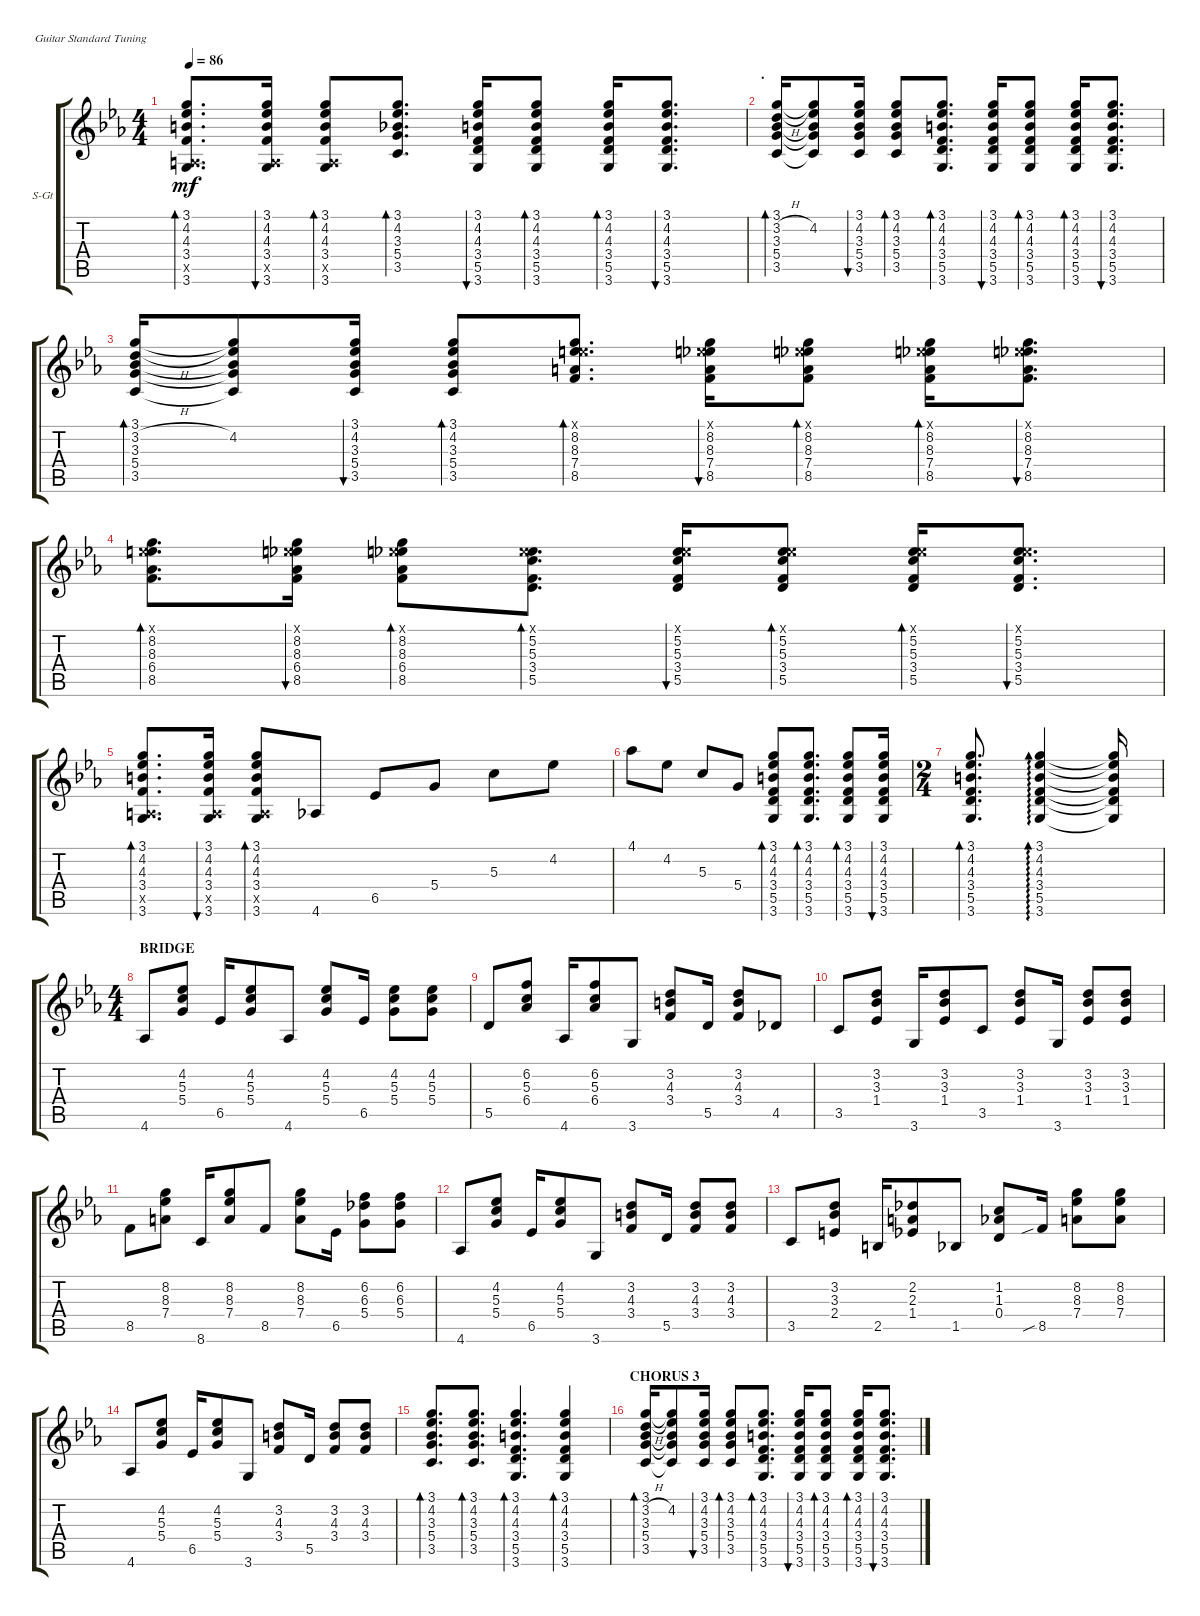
\defaultSystemsLayout 4
\bracketExtendMode groupsimilarinstruments
\firstSystemTrackNameOrientation horizontal
\otherSystemsTrackNameOrientation horizontal
\track ("Steel Guitar" "S-Gt") {instrument acousticguitarsteel}
\staff {score tabs}
\tuning (E4 B3 G3 D3 A2 E2)
\ts (4 4)
\tempo 86
\clef g2
\scale
0.462234
\ks cminor
(0.5{x} 3.4 4.3 4.2 3.1 3.6).8{d bd 30 dy mf} (0.5{x} 3.4 4.3 4.2 3.1 3.6).16{bu 30} (0.5{x} 3.4 4.3 4.2 3.1 3.6).8{bd 30} (3.5 5.4 3.3 4.2 3.1).8{d bd 30} (3.6 5.5 3.4 4.3 4.2 3.1).16{bu 30} (3.6 5.5 3.4 4.3 4.2 3.1).8{bd 30} (3.6 5.5 3.4 4.3 4.2 3.1).16{bd 30} (3.6 5.5 3.4 4.3 4.2 3.1).8{d bu 30} |
\section ("" ".")
\scale
0.544085 (3.5 5.4 3.3 3.2{h} 3.1).16{bd 30} (4.2 3.1{t} 3.3{t} 5.4{t} 3.5{t}).8 (3.5 5.4 3.3 4.2 3.1).16{bu 30} (3.5 5.4 3.3 4.2 3.1).8{bd 30} (3.6 5.5 3.4 4.3 4.2 3.1).8{d bd 30} (3.6 5.5 3.4 4.3 4.2 3.1).16{bu 30} (3.6 5.5 3.4 4.3 4.2 3.1).8{bd 30} (3.6 5.5 3.4 4.3 4.2 3.1).16{bd 30} (3.6 5.5 3.4 4.3 4.2 3.1).8{d bu 30} |
\scale
0.456153 (3.5 5.4 3.3 3.2{h} 3.1).16{bd 30} (4.2 3.1{t} 3.3{t} 5.4{t} 3.5{t}).8 (3.5 5.4 3.3 4.2 3.1).16{bu 30} (3.5 5.4 3.3 4.2 3.1).8{bd 30} (8.5 7.4 8.3 8.2 0.1{x}).8{d bd 30} (8.5 7.4 8.3 8.2 0.1{x}).16{bu 30} (8.5 7.4 8.3 8.2 0.1{x}).8{bd 30} (8.5 7.4 8.3 8.2 0.1{x}).16{bd 30} (8.5 7.4 8.3 8.2 0.1{x}).8{d bu 30} |
\scale
0.501317 (8.5 6.4 8.3 8.2 0.1{x}).8{d bd 30} (8.5 6.4 8.3 8.2 0.1{x}).16{bu 30} (8.5 6.4 8.3 8.2 0.1{x}).8{bd 30} (5.5 3.4 5.3 5.2 0.1{x}).8{d bd 30} (5.5 3.4 5.3 5.2 0.1{x}).16{bu 30} (5.5 3.4 5.3 5.2 0.1{x}).8{bd 30} (5.5 3.4 5.3 5.2 0.1{x}).16{bd 30} (5.5 3.4 5.3 5.2 0.1{x}).8{d bu 30} |
\scale
0.398529 (0.5{x} 3.4 4.3 4.2 3.1 3.6).8{d bd 30} (0.5{x} 3.4 4.3 4.2 3.1 3.6).16{bu 30} (0.5{x} 3.4 4.3 4.2 3.1 3.6).8{bd 30} 4.6.8 6.5.8 5.4.8 5.3.8 4.2.8 |
4.1.8 4.2.8 5.3.8 5.4.8 (3.6 5.5 3.4 4.3 4.2 3.1).8{bd 30} (3.6 5.5 3.4 4.3 4.2 3.1).8{d bd 30} (3.6 5.5 3.4 4.3 4.2 3.1).8{bd 30} (3.6 5.5 3.4 4.3 4.2 3.1).16{bu 30} |
\ts (2 4)
(3.6 5.5 3.4 4.3 4.2 3.1).8{d bd 30} (3.6 5.5 3.4 4.3 4.2 3.1).4{ad 30} (3.6{t} 5.5{t} 3.4{t} 4.3{t} 4.2{t} 3.1{t}).16 |
\ts (4 4)
\section ("" "BRIDGE")
4.6.8 (5.4 5.3 4.2).8 6.5.16 (5.4 5.3 4.2).8 4.6.8 (5.4 5.3 4.2).8 6.5.16 (5.4 5.3 4.2).8 (5.4 5.3 4.2).8 |
5.5.8 (6.4 5.3 6.2).8 4.6.16 (6.4 5.3 6.2).8 3.6.8 (3.4 4.3 3.2).8 5.5.16 (3.4 4.3 3.2).8 4.5.8 |
3.5.8 (1.4 3.3 3.2).8 3.6.16 (1.4 3.3 3.2).8 3.5.8 (1.4 3.3 3.2).8 3.6.16 (1.4 3.3 3.2).8 (1.4 3.3 3.2).8 |
8.5.8 (7.4 8.3 8.2).8 8.6.16 (7.4 8.3 8.2).8 8.5.8 (7.4 8.3 8.2).8 6.5.16 (5.4 6.3 6.2).8 (5.4 6.3 6.2).8 |
4.6.8 (5.4 5.3 4.2).8 6.5.16 (5.4 5.3 4.2).8 3.6.8 (3.4 4.3 3.2).8 5.5.16 (3.4 4.3 3.2).8 (3.4 4.3 3.2).8 |
3.5.8 (2.4 3.3 3.2).8 2.5.16 (1.4 2.3 2.2).8 1.5.8 (0.4 1.3 1.2).8 8.5{sib}.16 (7.4 8.3 8.2).8 (7.4 8.3 8.2).8 |
4.6.8 (5.4 5.3 4.2).8 6.5.16 (5.4 5.3 4.2).8 3.6.8 (3.4 4.3 3.2).8 5.5.16 (3.4 4.3 3.2).8 (3.4 4.3 3.2).8 |
(3.5 5.4 3.3 4.2 3.1).8{d bd 30} (3.5 5.4 3.3 4.2 3.1).8{d bd 30} (3.6 5.5 3.4 4.3 4.2 3.1).4{d bd 30} (3.6 5.5 3.4 4.3 4.2 3.1).4{bd 30} |
\section ("" "CHORUS 3")
\scale
0.512668 (3.5 5.4 3.3 3.2{h} 3.1).16{bd 30} (4.2 3.1{t} 3.3{t} 5.4{t} 3.5{t}).8 (3.5 5.4 3.3 4.2 3.1).16{bu 30} (3.5 5.4 3.3 4.2 3.1).8{bd 30} (3.6 5.5 3.4 4.3 4.2 3.1).8{d bd 30} (3.6 5.5 3.4 4.3 4.2 3.1).16{bu 30} (3.6 5.5 3.4 4.3 4.2 3.1).8{bd 30} (3.6 5.5 3.4 4.3 4.2 3.1).16{bd 30} (3.6 5.5 3.4 4.3 4.2 3.1).8{d bu 30}
